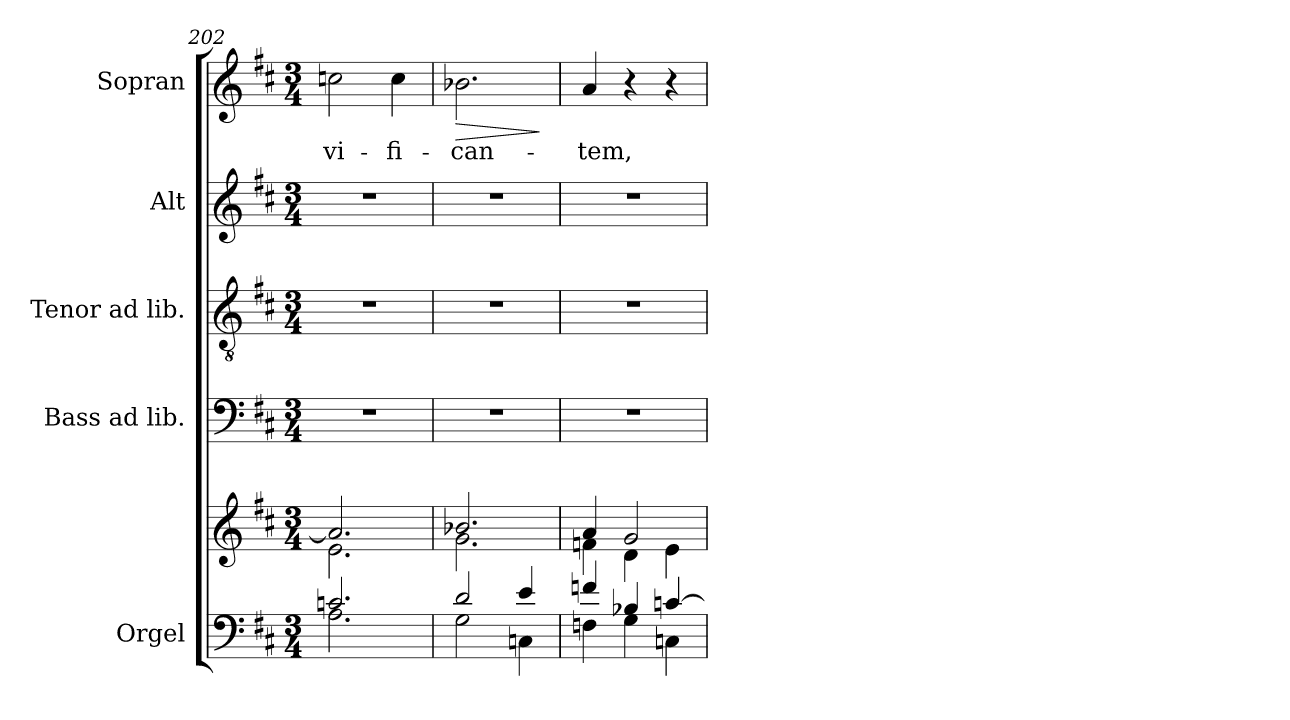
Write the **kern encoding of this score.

**kern	**kern	**kern	**kern	**kern	**kern	**text	**dynam
*part5	*part5	*part4	*part3	*part2	*part1	*part1	*part1
*staff6	*staff5	*staff4	*staff3	*staff2	*staff1	*staff1	*staff1
*I"Orgel	*	*I"Bass ad lib.	*I"Tenor ad lib.	*I"Alt	*I"Sopran	*	*
*I'Org.	*	*I'B.	*I'T.	*I'A.	*I'S.	*	*
*clefF4	*clefG2	*clefF4	*clefGv2	*clefG2	*clefG2	*	*
*k[f#c#]	*k[f#c#]	*k[f#c#]	*k[f#c#]	*k[f#c#]	*k[f#c#]	*	*
*D:	*D:	*D:	*D:	*D:	*D:	*	*
*M3/4	*M3/4	*M3/4	*M3/4	*M3/4	*M3/4	*	*
=202	=202	=202	=202	=202	=202	=202	=202
*^	*^	*	*	*	*	*	*
!	!	!	!	!	!	!	!	!LO:LY:b	!
2.cn/	2.A\	2.a/]	2.e\	2.r	2.r	2.r	2ccn\	-vi-	.
!	!	!	!	!	!	!	!	!LO:LY:b	!
.	.	.	.	.	.	.	4cc\	-fi-	.
=203	=203	=203	=203	=203	=203	=203	=203	=203	=203
!	!	!	!	!	!	!	!	!LO:LY:b	!LO:HP:b
2d/	2G\	2.b-X/	2.g\	2.r	2.r	2.r	2.b-X\	-can-	>
4e/	4Cn\	.	.	.	.	.	.	.	.
*v	*v	*	*	*	*	*	*	*	*
*	*v	*v	*	*	*	*	*	*
.	.	.	.	.	.	.	]
=204	=204	=204	=204	=204	=204	=204	=204
*^	*^	*	*	*	*	*	*
!	!	!	!	!	!	!	!	!LO:LY:b	!
4fn/	4Fn\	4a/	4fn\	2.r	2.r	2.r	4a/	-tem,	.
4B-X/	4G\	2g/	4d\	.	.	.	4r	.	.
[>4cn/	4Cn\	.	4e\	.	.	.	4r	.	.
*v	*v	*	*	*	*	*	*	*	*
*	*v	*v	*	*	*	*	*	*
=	=	=	=	=	=	=	=
*-	*-	*-	*-	*-	*-	*-	*-
